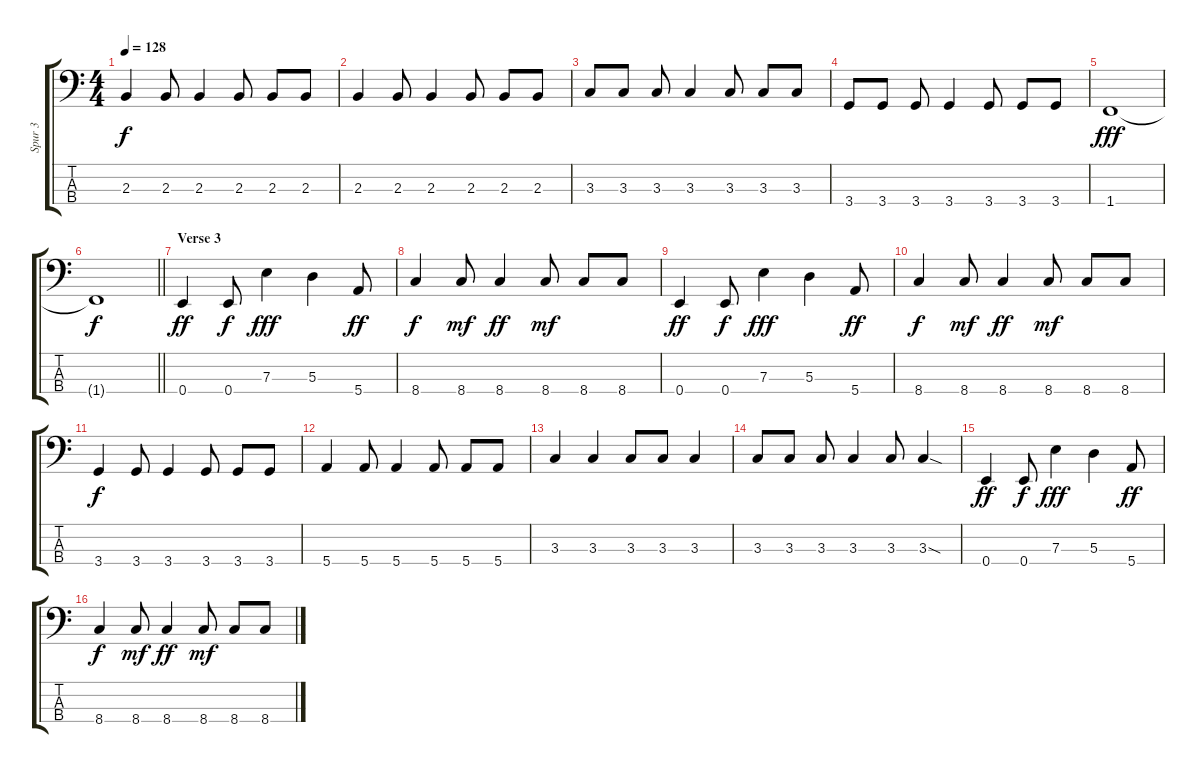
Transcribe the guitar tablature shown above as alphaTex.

\track ("Spur 3" "Spur 3") {instrument electricbassfinger}
\staff {score tabs}
\tuning (G2 D2 A1 E1) {hide}
\ts (4 4)
\tempo 128
\clef f4
\ks c
2.3.4{dy f} 2.3.8 2.3.4 2.3.8 2.3.8 2.3.8 |
2.3.4 2.3.8 2.3.4 2.3.8 2.3.8 2.3.8 |
3.3.8 3.3.8 3.3.8 3.3.4 3.3.8 3.3.8 3.3.8 |
3.4.8 3.4.8 3.4.8 3.4.4 3.4.8 3.4.8 3.4.8 |
1.4.1{dy fff} |
\barLineRight lightlight
1.4{t}.1{dy f} |
\section ("" "Verse 3")
0.4.4{dy ff} 0.4.8{dy f} 7.3.4{dy fff} 5.3.4 5.4.8{dy ff} |
8.4.4{dy f} 8.4.8{dy mf} 8.4.4{dy ff} 8.4.8{dy mf} 8.4.8 8.4.8 |
0.4.4{dy ff} 0.4.8{dy f} 7.3.4{dy fff} 5.3.4 5.4.8{dy ff} |
8.4.4{dy f} 8.4.8{dy mf} 8.4.4{dy ff} 8.4.8{dy mf} 8.4.8 8.4.8 |
3.4.4{dy f} 3.4.8 3.4.4 3.4.8 3.4.8 3.4.8 |
5.4.4 5.4.8 5.4.4 5.4.8 5.4.8 5.4.8 |
3.3.4 3.3.4 3.3.8 3.3.8 3.3.4 |
3.3.8 3.3.8 3.3.8 3.3.4 3.3.8 3.3{sod}.4 |
0.4.4{dy ff} 0.4.8{dy f} 7.3.4{dy fff} 5.3.4 5.4.8{dy ff} |
8.4.4{dy f} 8.4.8{dy mf} 8.4.4{dy ff} 8.4.8{dy mf} 8.4.8 8.4.8
